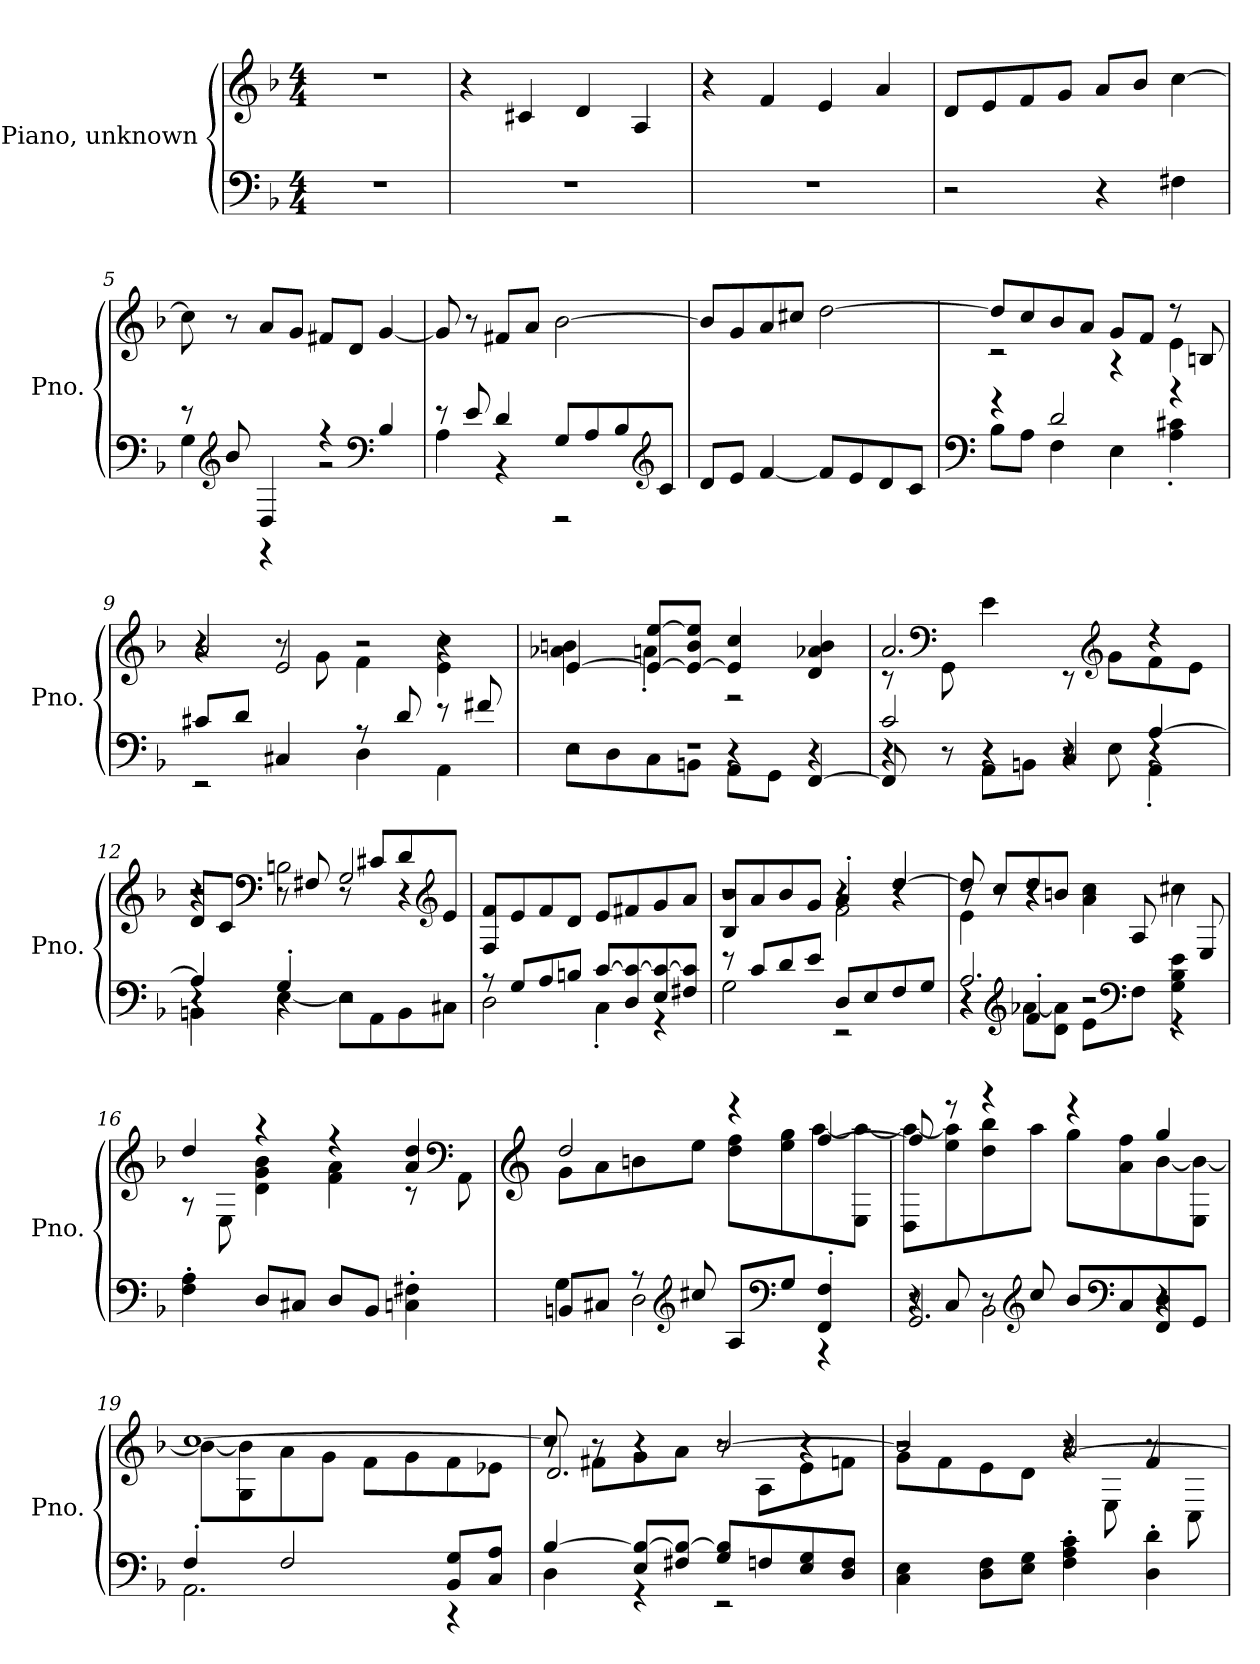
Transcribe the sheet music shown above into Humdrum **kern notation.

**kern	**kern
*part1	*part1
*staff2	*staff1
*I"Piano, unknown	*
*I'Pno.	*
*clefF4	*clefG2
*k[b-]	*k[b-]
*M4/4	*M4/4
*MM120	*MM120
=1	=1
1r	1r
=2	=2
1r	4r
.	4c#X/
.	4d/
.	4A/
=3	=3
1r	4r
.	4f/
.	4e/
.	4a/
=4	=4
2r	8d/L
.	8e/
.	8f/
.	8g/J
4r	8a/L
.	8b-/J
4F#X\	[4cc\
=5	=5
*^	*
8r	4G\	8cc\]
*clefG2	*	*
8b-/	.	8r
4D/	4r	8a/L
.	.	8g/J
4r	2r	8f#X/L
.	.	8d/J
*clefF4	*	*
4B-/	.	[4g/
=6	=6	=6
8r	4A\	8g/]
8e/	.	8r
4d/	4r	8f#X/L
.	.	8a/J
8G/L	2r	[2b-\
8A/	.	.
8B-/	.	.
*clefG2	*	*
8c/J	.	.
*v	*v	*
!!LO:LB:g=z
=7	=7
8d/L	8b-/L]
8e/J	8g/
[4f/	8a/
.	8cc#X/J
8f/L]	[2dd\
8e/	.
8d/	.
8c/J	.
=8	=8
*clefF4	*
*^	*^
4r	8B-\L	8dd/L]	2r
.	8A\J	8cc/	.
2d/	4F\	8b-/	.
.	.	8a/J	.
.	4E\	8g/L	4r
.	.	8f/J	.
4r	4A\' 4c#X\'	8r	4e\
.	.	8Bn/	.
=9	=9	=9	=9
*	*	*	*^
8c#X/L	2r	2a/	4r	4r
8d/J	.	.	.	.
4C#X/	.	.	8r	2e/
.	.	.	8g\	.
8r	4D\	2r	4f\	.
8d/	.	.	.	.
8r	4AA\	.	4e\ 4cc\	4r
8f#X/	.	.	.	.
*	*	*	*v	*v
=10	=10	=10	=10
*	*^	*	*
1r	8E\L	2r	[4e/	4a-X\ 4bn\
.	8D\	.	.	.
.	8C\	.	8e/_ [8ee/L	4an'\
.	8BBn\J	.	8e/_ 8b/ 8ee/]J	.
.	8AA\L	4r	4e/] 4cc/	2r
.	8GG\J	.	.	.
.	4r	[4FF/	4d/ 4a-X/ 4b/	.
!!LO:LB:g=z	!!
=11	=11	=11	=11	=11
2c/	4r	8FF/]	2.a/	8r
*	*	*	*clefF4	*
.	.	8r	.	8GG\
.	8AA\L	4r	.	4e\
.	8BBn\J	.	.	.
4r	8r	4C/	.	8r
*	*	*	*clefG2	*
.	8E\	.	.	8g\L
[4A/	4AA'\	4r	4r	8f\
.	.	.	.	8e\J
=12	=12	=12	=12	=12
*	*	*	*	*^
4A/]	4BBn\	4r	8d/L	4r	2r
.	.	.	8c/J	.	.
*	*	*	*clefF4	*	*
4r	[4E\	4G'/	8r	2Bn\	.
.	.	.	8F#X/	.	.
2r	8E\L]	2r	8r	.	2G/
.	8AA\	.	8c#X/L	.	.
.	8BB\	.	8d/	4r	.
*	*	*	*clefG2	*	*
.	8C#X\J	.	8e/J	.	.
*	*v	*v	*	*	*
*	*	*v	*v	*v
=13	=13	=13
8r	2D\	8F/ 8f/L
8G/L	.	8e/
8A/	.	8f/
8Bn/J	.	8d/J
[8c/L	4C'\	8e/L
8D/ 8c/_	.	8f#X/
8E/ 8c/_	4r	8g/
8F#X/ 8c/]J	.	8a/J
!!LO:LB:g=z
=14	=14	=14
*	*	*^
*	*	*	*^
8r	2G\	2r	2r	8B-/ 8b-/L
8c/L	.	.	.	8a/
8d/	.	.	.	8b-/
8e/J	.	.	.	8g/J
8D/L	2r	4r	2f\	4a'/
8E/	.	.	.	.
8F/	.	[4dd/	.	4r
8G/J	.	.	.	.
=15	=15	=15	=15	=15
*	*^	*	*	*
4r	4r	2.A/	8dd/]	4e\	8r
.	.	.	8r	.	8cc/L
*clefG2	*	*	*	*	*
4f'/	[8a-X\L	.	4r	4r	8dd/
.	8d\ 8a-\]J	.	.	.	8bn/J
2r	8e\L	.	2r	4a\ 4cc\	8r
*clefF4	*	*	*	*	*
.	8F\J	.	.	.	8A/
.	4G\' 4B-\' 4e\'	4r	.	4cc#X\	8r
.	.	.	.	.	8E/
*v	*v	*v	*	*	*
*	*	*v	*v
=16	=16	=16
4F\' 4A\'	4dd/	8r
.	.	8E\
8D/L	4r	4d\ 4g\ 4b-\
8C#X/J	.	.
8D/L	4r	4f\ 4a\
8BB-/J	.	.
4Cn\' 4F#X\'	4a/ 4dd/	8r
*	*clefF4	*
.	.	8AA\
!!LO:LB:g=z	!!
=17	=17	=17
*	*clefG2	*
*^	*	*
8BBn/L	4G\	2dd/	8g\L
8C#X/J	.	.	8a\
8r	2D\	.	8bn\
*clefG2	*	*	*
8cc#X/	.	.	8ee\J
8A/L	.	4r	8dd\ 8ff\L
*clefF4	*	*	*
8G/J	.	.	8ee\ 8gg\
4FF/' 4F/'	4r	[4ff/	[8aa\
.	.	.	8E\ 8aa\_J
=18	=18	=18	=18
*	*^	*	*
8r	4r	2.GG/	8ff/]	8D\ 8aa\_L
8C/	.	.	8r	8ee\ 8aa\]
8r	2BB-\	.	4r	8dd\ 8bb-\
*clefG2	*	*	*	*
8cc/	.	.	.	8aa\J
8b-/L	.	.	4r	8gg\L
*clefF4	*	*	*	*
8C/	.	.	.	8a\ 8ff\
8FF/ 8D/	4r	4r	4gg/	[8b-\
8GG/J	.	.	.	8E\ 8b-\_J
*	*v	*v	*	*
=19	=19	=19	=19
4F'/	2.AA\	[1cc	8b-\L_
.	.	.	8G\ 8b-\]
2F/	.	.	8a\
.	.	.	8g\J
.	.	.	8f\L
.	.	.	8g\
8BB-/ 8G/L	4r	.	8f\
8C/ 8A/J	.	.	8e-X\J
!!LO:LB:g=z
=20	=20	=20	=20
*	*	*	*^
[4B-/	4D\	8cc/]	8r	2.d/
.	.	8r	8f#X\L	.
8E/ 8B-/_L	4r	4r	8g\	.
8F#X/ 8B-/_J	.	.	8a\J	.
8G/ 8B-/]L	2r	[2b-/	8r	.
8Fn/	.	.	8A\L	.
8E/ 8G/	.	.	8e\	4r
8D/ 8F/J	.	.	8fn\J	.
*v	*v	*	*	*
=21	=21	=21	=21
4C\ 4E\	2b-/]	8g\L	2r
.	.	8f\	.
8D\ 8F\L	.	8e\	.
8E\ 8G\J	.	8d\J	.
4F\' 4A\' 4c\'	[2a/	8r	4r
.	.	8E\	.
4D\' 4d\'	.	8r	4f/
.	.	8C\	.
*	*v	*v	*v
=	=
*-	*-
